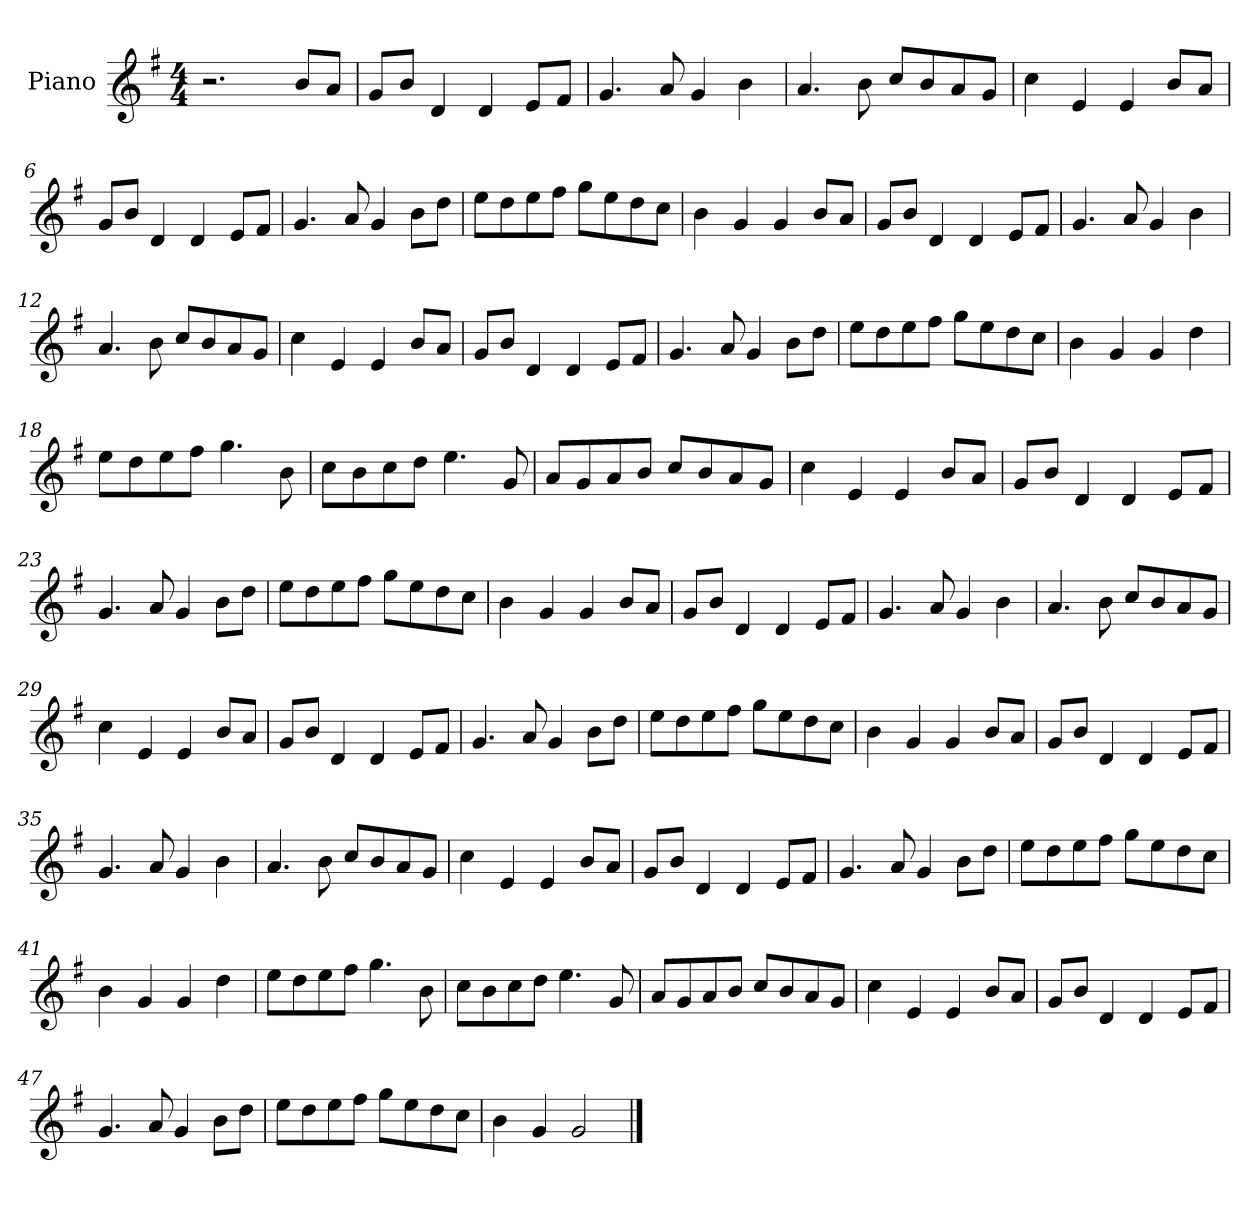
**kern
*part1
*staff1
*I"Piano
*I'Pno
*clefG2
*k[f#]
*M4/4
=1
2.r
8b/L
8a/J
=2
8g/L
8b/J
4d/
4d/
8e/L
8f#/J
=3
4.g/
8a/
4g/
4b\
=4
4.a/
8b\
8cc/L
8b/
8a/
8g/J
=5
4cc\
4e/
4e/
8b/L
8a/J
=6
8g/L
8b/J
4d/
4d/
8e/L
8f#/J
=7
4.g/
8a/
4g/
8b\L
8dd\J
=8
8ee\L
8dd\
8ee\
8ff#\J
8gg\L
8ee\
8dd\
8cc\J
=9
4b\
4g/
4g/
8b/L
8a/J
=10
8g/L
8b/J
4d/
4d/
8e/L
8f#/J
=11
4.g/
8a/
4g/
4b\
=12
4.a/
8b\
8cc/L
8b/
8a/
8g/J
=13
4cc\
4e/
4e/
8b/L
8a/J
=14
8g/L
8b/J
4d/
4d/
8e/L
8f#/J
=15
4.g/
8a/
4g/
8b\L
8dd\J
=16
8ee\L
8dd\
8ee\
8ff#\J
8gg\L
8ee\
8dd\
8cc\J
=17
4b\
4g/
4g/
4dd\
=18
8ee\L
8dd\
8ee\
8ff#\J
4.gg\
8b\
=19
8cc\L
8b\
8cc\
8dd\J
4.ee\
8g/
=20
8a/L
8g/
8a/
8b/J
8cc/L
8b/
8a/
8g/J
=21
4cc\
4e/
4e/
8b/L
8a/J
=22
8g/L
8b/J
4d/
4d/
8e/L
8f#/J
=23
4.g/
8a/
4g/
8b\L
8dd\J
=24
8ee\L
8dd\
8ee\
8ff#\J
8gg\L
8ee\
8dd\
8cc\J
=25
4b\
4g/
4g/
8b/L
8a/J
=26
8g/L
8b/J
4d/
4d/
8e/L
8f#/J
=27
4.g/
8a/
4g/
4b\
=28
4.a/
8b\
8cc/L
8b/
8a/
8g/J
=29
4cc\
4e/
4e/
8b/L
8a/J
=30
8g/L
8b/J
4d/
4d/
8e/L
8f#/J
=31
4.g/
8a/
4g/
8b\L
8dd\J
=32
8ee\L
8dd\
8ee\
8ff#\J
8gg\L
8ee\
8dd\
8cc\J
=33
4b\
4g/
4g/
8b/L
8a/J
=34
8g/L
8b/J
4d/
4d/
8e/L
8f#/J
=35
4.g/
8a/
4g/
4b\
=36
4.a/
8b\
8cc/L
8b/
8a/
8g/J
=37
4cc\
4e/
4e/
8b/L
8a/J
=38
8g/L
8b/J
4d/
4d/
8e/L
8f#/J
=39
4.g/
8a/
4g/
8b\L
8dd\J
=40
8ee\L
8dd\
8ee\
8ff#\J
8gg\L
8ee\
8dd\
8cc\J
=41
4b\
4g/
4g/
4dd\
=42
8ee\L
8dd\
8ee\
8ff#\J
4.gg\
8b\
=43
8cc\L
8b\
8cc\
8dd\J
4.ee\
8g/
=44
8a/L
8g/
8a/
8b/J
8cc/L
8b/
8a/
8g/J
=45
4cc\
4e/
4e/
8b/L
8a/J
=46
8g/L
8b/J
4d/
4d/
8e/L
8f#/J
=47
4.g/
8a/
4g/
8b\L
8dd\J
=48
8ee\L
8dd\
8ee\
8ff#\J
8gg\L
8ee\
8dd\
8cc\J
=49
4b\
4g/
2g/
==
*-
